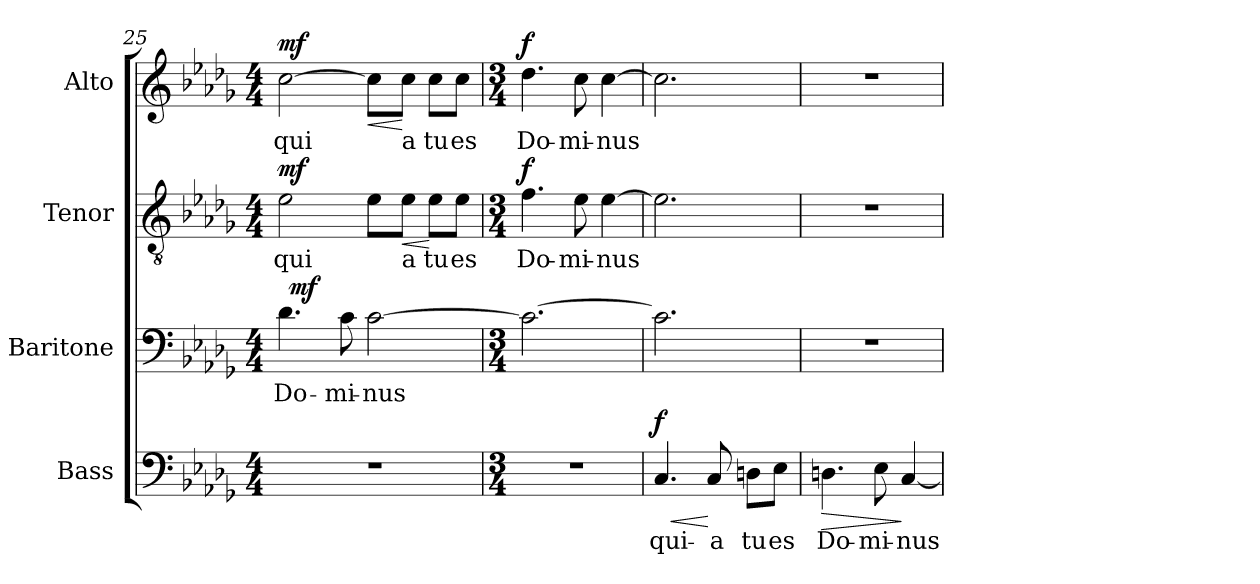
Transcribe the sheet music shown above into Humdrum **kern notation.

**kern	**text	**dynam	**kern	**text	**dynam	**kern	**text	**dynam	**kern	**text	**dynam
*part4	*part4	*part4	*part3	*part3	*part3	*part2	*part2	*part2	*part1	*part1	*part1
*staff4	*staff4	*staff4	*staff3	*staff3	*staff3	*staff2	*staff2	*staff2	*staff1	*staff1	*staff1
*I"Bass	*	*	*I"Baritone	*	*	*I"Tenor	*	*	*I"Alto	*	*
*I'B	*	*	*I'Ba	*	*	*I'T	*	*	*I'A	*	*
!!LO:PB:g=z
*clefF4	*	*	*clefF4	*	*	*clefGv2	*	*	*clefG2	*	*
*k[b-e-a-d-g-]	*	*	*k[b-e-a-d-g-]	*	*	*k[b-e-a-d-g-]	*	*	*k[b-e-a-d-g-]	*	*
*D-:	*	*	*D-:	*	*	*D-:	*	*	*D-:	*	*
*M4/4	*	*	*M4/4	*	*	*M4/4	*	*	*M4/4	*	*
=25	=25	=25	=25	=25	=25	=25	=25	=25	=25	=25	=25
!	!	!	!	!LO:LY:b:cj	!	!	!LO:LY:b:cj	!LO:DY:a	!	!LO:LY:b:cj	!LO:DY:a
*	*	*	*^	*	*	*	*	*	*	*	*
1r	.	.	4.d-\	32ryy	Do-	.	2e-\	qui-	mf	[>2cc\	qui-	mf
!	!	!	!	!	!	!LO:DY:a	!	!	!	!	!	!
.	.	.	.	2ryy	.	mf	.	.	.	.	.	.
!	!	!	!	!	!LO:LY:b:cj	!	!	!	!	!	!	!
.	.	.	8c\	.	-mi-	.	.	.	.	.	.	.
!	!	!	!	!	!LO:LY:b:cj	!	!	!LO:LY:b:cj	!	!	!LO:LY:b:cj	!LO:HP:b
.	.	.	[>2c\	.	-nus	.	8e-\L	--	.	8cc\L]	--	<
.	.	.	.	4...ryy	.	.	.	.	.	.	.	.
!	!	!	!	!	!	!	!	!LO:LY:b:cj	!LO:HP:b	!	!LO:LY:b:cj	!
.	.	.	.	.	.	.	8e-\J	-a	<	8cc\J	-a	[
!	!	!	!	!	!	!	!	!LO:LY:b:cj	!	!	!LO:LY:b:cj	!
.	.	.	.	.	.	.	8e-\L	tu	[	8cc\L	tu	.
!	!	!	!	!	!	!	!	!LO:LY:b:cj	!	!	!LO:LY:b:cj	!
.	.	.	.	.	.	.	8e-\J	es	.	8cc\J	es	.
*	*	*	*v	*v	*	*	*	*	*	*	*	*
=26	=26	=26	=26	=26	=26	=26	=26	=26	=26	=26	=26
*M3/4	*	*	*M3/4	*	*	*M3/4	*	*	*M3/4	*	*
*	*	*	*^	*	*	*	*	*	*	*	*
!	!	!	!	!	!LO:LY:b:cj	!	!	!LO:LY:b:cj	!LO:DY:a	!	!LO:LY:b:cj	!LO:DY:a
*	*	*	*v	*v	*	*	*	*	*	*	*	*
2.r	.	.	2.c\_>	.	.	4.f\	Do-	f	4.dd-\	Do-	f
!	!	!	!	!	!	!	!LO:LY:b:cj	!	!	!LO:LY:b:cj	!
.	.	.	.	.	.	8e-\	-mi-	.	8cc\	-mi-	.
!	!	!	!	!	!	!	!LO:LY:b:cj	!	!	!LO:LY:b:cj	!
.	.	.	.	.	.	[>4e-\	-nus	.	[>4cc\	-nus	.
=27	=27	=27	=27	=27	=27	=27	=27	=27	=27	=27	=27
!	!LO:LY:b:cj	!LO:HP:b	!	!LO:LY:b:cj	!	!	!LO:LY:b:cj	!	!	!LO:LY:b:cj	!
!	!	!LO:DY:n=1:a	!	!	!	!	!	!	!	!	!
4.C/	qui-	< f	2.c\]	.	.	2.e-\]	.	.	2.cc\]	.	.
!	!LO:LY:b:cj	!	!	!	!	!	!	!	!	!	!
8C/	-a	[	.	.	.	.	.	.	.	.	.
!	!LO:LY:b:cj	!	!	!	!	!	!	!	!	!	!
8Dn\L	tu	.	.	.	.	.	.	.	.	.	.
!	!LO:LY:b:cj	!	!	!	!	!	!	!	!	!	!
8E-\J	es	.	.	.	.	.	.	.	.	.	.
=28	=28	=28	=28	=28	=28	=28	=28	=28	=28	=28	=28
!	!LO:LY:b:cj	!LO:HP:b	!	!	!	!	!	!	!	!	!
4.Dn\	Do-	>	2.r	.	.	2.r	.	.	2.r	.	.
!	!LO:LY:b:cj	!	!	!	!	!	!	!	!	!	!
8E-\	-mi-	.	.	.	.	.	.	.	.	.	.
!	!LO:LY:b:cj	!	!	!	!	!	!	!	!	!	!
[<4C/	-nus	]	.	.	.	.	.	.	.	.	.
=	=	=	=	=	=	=	=	=	=	=	=
*-	*-	*-	*-	*-	*-	*-	*-	*-	*-	*-	*-
